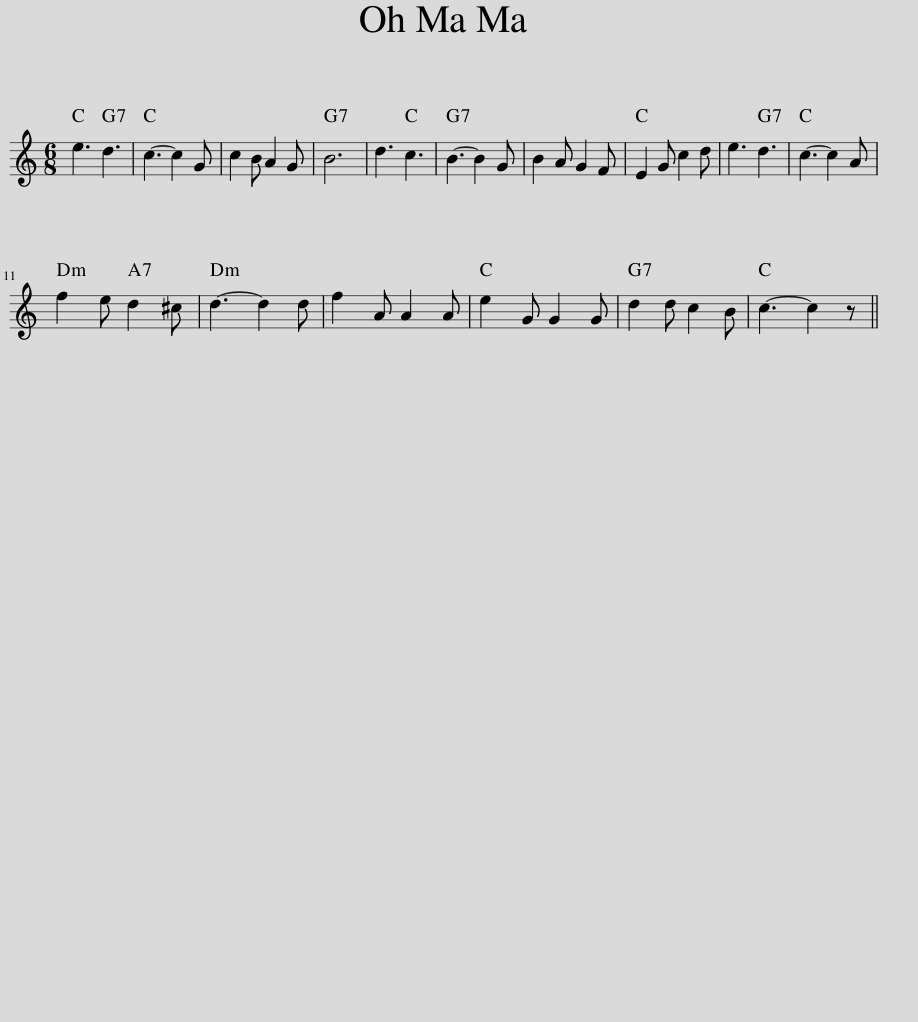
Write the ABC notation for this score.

X:1
L:1/8
M:6/8
I:linebreak $
K:C
V:1 treble
V:1
 e3 d3 | c3- c2 G | c2 B A2 G | B6 | d3 c3 | %5
 B3- B2 G | B2 A G2 F | E2 G c2 d | e3 d3 | c3- c2 A |$ %10
 f2 e d2 ^c | d3- d2 d | f2 A A2 A | e2 G G2 G | d2 d c2 B | %15
 c3- c2 z || %16
